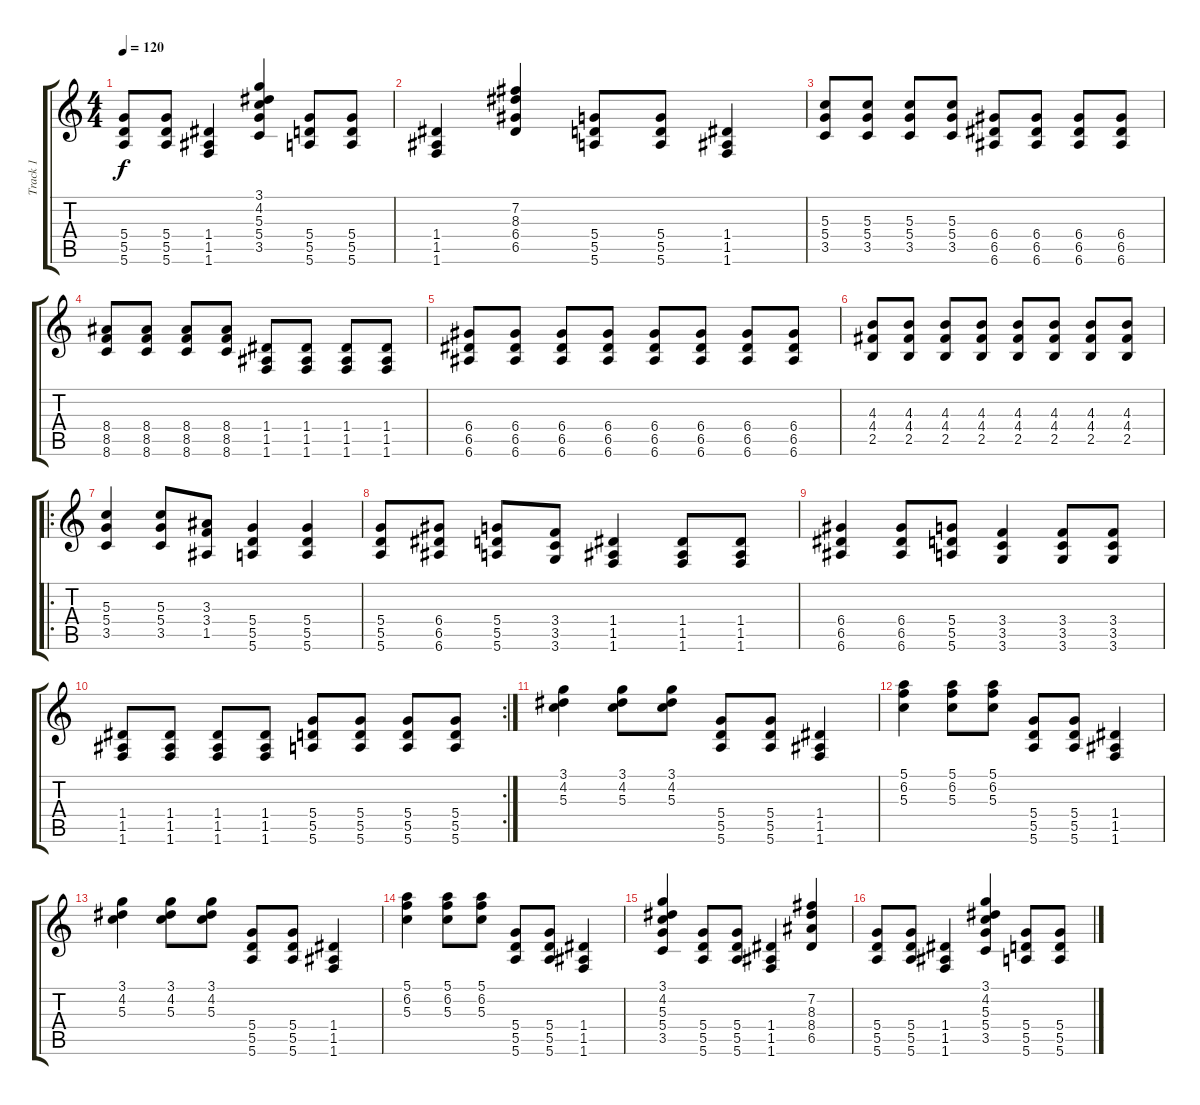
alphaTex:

\track ("Track 1" "Track 1") {instrument distortionguitar}
\staff {score tabs}
\tuning (E4 B3 G3 D3 A2 E2) {hide}
\ts (4 4)
\tempo 120
\clef g2
\ks c
(5.4 5.5 5.6).8{dy f} (5.4 5.5 5.6).8 (1.4 1.5 1.6).4 (3.1 4.2 5.3 5.4 3.5).4 (5.4 5.5 5.6).8 (5.4 5.5 5.6).8 |
(1.4 1.5 1.6).4 (7.2 8.3 6.4 6.5).4 (5.4 5.5 5.6).8 (5.4 5.5 5.6).8 (1.4 1.5 1.6).4 |
(5.3 5.4 3.5).8 (5.3 5.4 3.5).8 (5.3 5.4 3.5).8 (5.3 5.4 3.5).8 (6.4 6.5 6.6).8 (6.4 6.5 6.6).8 (6.4 6.5 6.6).8 (6.4 6.5 6.6).8 |
(8.4 8.5 8.6).8 (8.4 8.5 8.6).8 (8.4 8.5 8.6).8 (8.4 8.5 8.6).8 (1.4 1.5 1.6).8 (1.4 1.5 1.6).8 (1.4 1.5 1.6).8 (1.4 1.5 1.6).8 |
(6.4 6.5 6.6).8 (6.4 6.5 6.6).8 (6.4 6.5 6.6).8 (6.4 6.5 6.6).8 (6.4 6.5 6.6).8 (6.4 6.5 6.6).8 (6.4 6.5 6.6).8 (6.4 6.5 6.6).8 |
(4.3 4.4 2.5).8 (4.3 4.4 2.5).8 (4.3 4.4 2.5).8 (4.3 4.4 2.5).8 (4.3 4.4 2.5).8 (4.3 4.4 2.5).8 (4.3 4.4 2.5).8 (4.3 4.4 2.5).8 |
\ro
(5.3 5.4 3.5).4 (5.3 5.4 3.5).8 (3.3 3.4 1.5).8 (5.4 5.5 5.6).4 (5.4 5.5 5.6).4 |
(5.4 5.5 5.6).8 (6.4 6.5 6.6).8 (5.4 5.5 5.6).8 (3.4 3.5 3.6).8 (1.4 1.5 1.6).4 (1.4 1.5 1.6).8 (1.4 1.5 1.6).8 |
(6.4 6.5 6.6).4 (6.4 6.5 6.6).8 (5.4 5.5 5.6).8 (3.4 3.5 3.6).4 (3.4 3.5 3.6).8 (3.4 3.5 3.6).8 |
\rc 2
(1.4 1.5 1.6).8 (1.4 1.5 1.6).8 (1.4 1.5 1.6).8 (1.4 1.5 1.6).8 (5.4 5.5 5.6).8 (5.4 5.5 5.6).8 (5.4 5.5 5.6).8 (5.4 5.5 5.6).8 |
(3.1 4.2 5.3).4 (3.1 4.2 5.3).8 (3.1 4.2 5.3).8 (5.4 5.5 5.6).8 (5.4 5.5 5.6).8 (1.4 1.5 1.6).4 |
(5.1 6.2 5.3).4 (5.1 6.2 5.3).8 (5.1 6.2 5.3).8 (5.4 5.5 5.6).8 (5.4 5.5 5.6).8 (1.4 1.5 1.6).4 |
(3.1 4.2 5.3).4 (3.1 4.2 5.3).8 (3.1 4.2 5.3).8 (5.4 5.5 5.6).8 (5.4 5.5 5.6).8 (1.4 1.5 1.6).4 |
(5.1 6.2 5.3).4 (5.1 6.2 5.3).8 (5.1 6.2 5.3).8 (5.4 5.5 5.6).8 (5.4 5.5 5.6).8 (1.4 1.5 1.6).4 |
(3.1 4.2 5.3 5.4 3.5).4 (5.4 5.5 5.6).8 (5.4 5.5 5.6).8 (1.4 1.5 1.6).4 (7.2 8.3 8.4 6.5).4 |
(5.4 5.5 5.6).8 (5.4 5.5 5.6).8 (1.4 1.5 1.6).4 (3.1 4.2 5.3 5.4 3.5).4 (5.4 5.5 5.6).8 (5.4 5.5 5.6).8
